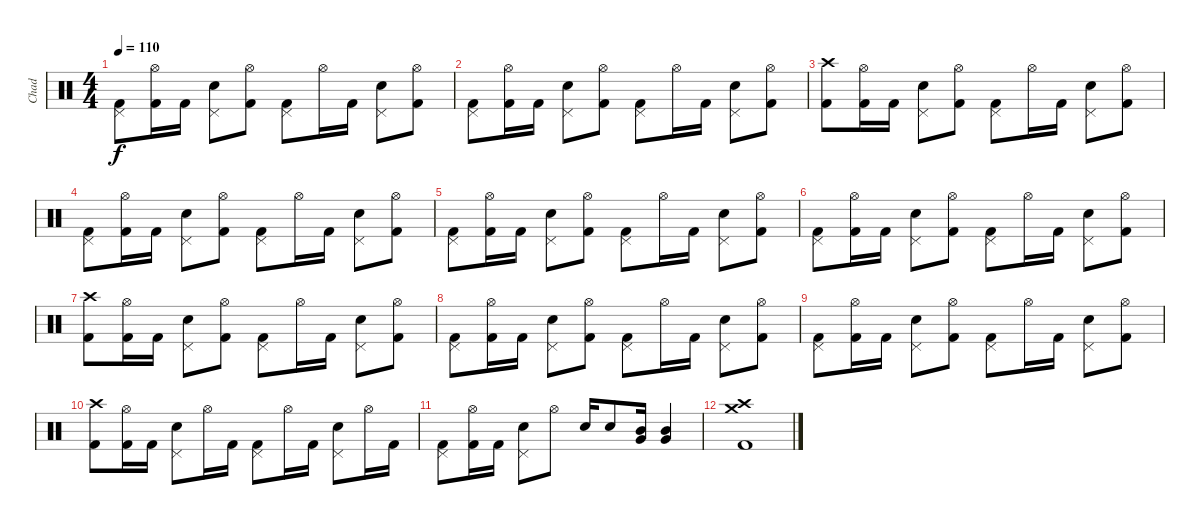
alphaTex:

\track ("Chad" "Chad") {instrument percussion}
\staff {score}
\articulation defaults
\ts (4 4)
\tempo 110
\clef neutral
\ks c
("Pedal Hi-Hat (hit)" "Kick (hit) 2").8{dy f} ("Hi-Hat (open)" "Kick (hit) 2").16 "Kick (hit) 2".16 ("Pedal Hi-Hat (hit)" "Electric Snare (hit)").8 ("Hi-Hat (open)" "Kick (hit) 2").8 ("Pedal Hi-Hat (hit)" "Kick (hit) 2").8 "Hi-Hat (open)".16 "Kick (hit) 2".16 ("Pedal Hi-Hat (hit)" "Electric Snare (hit)").8 ("Hi-Hat (open)" "Kick (hit) 2").8 |
("Pedal Hi-Hat (hit)" "Kick (hit) 2").8 ("Hi-Hat (open)" "Kick (hit) 2").16 "Kick (hit) 2".16 ("Pedal Hi-Hat (hit)" "Electric Snare (hit)").8 ("Hi-Hat (open)" "Kick (hit) 2").8 ("Pedal Hi-Hat (hit)" "Kick (hit) 2").8 "Hi-Hat (open)".16 "Kick (hit) 2".16 ("Pedal Hi-Hat (hit)" "Electric Snare (hit)").8 ("Hi-Hat (open)" "Kick (hit) 2").8 |
("Crash high (hit)" "Kick (hit) 2").8 ("Hi-Hat (open)" "Kick (hit) 2").16 "Kick (hit) 2".16 ("Pedal Hi-Hat (hit)" "Electric Snare (hit)").8 ("Hi-Hat (open)" "Kick (hit) 2").8 ("Pedal Hi-Hat (hit)" "Kick (hit) 2").8 "Hi-Hat (open)".16 "Kick (hit) 2".16 ("Pedal Hi-Hat (hit)" "Electric Snare (hit)").8 ("Hi-Hat (open)" "Kick (hit) 2").8 |
("Pedal Hi-Hat (hit)" "Kick (hit) 2").8 ("Hi-Hat (open)" "Kick (hit) 2").16 "Kick (hit) 2".16 ("Pedal Hi-Hat (hit)" "Electric Snare (hit)").8 ("Hi-Hat (open)" "Kick (hit) 2").8 ("Pedal Hi-Hat (hit)" "Kick (hit) 2").8 "Hi-Hat (open)".16 "Kick (hit) 2".16 ("Pedal Hi-Hat (hit)" "Electric Snare (hit)").8 ("Hi-Hat (open)" "Kick (hit) 2").8 |
("Pedal Hi-Hat (hit)" "Kick (hit) 2").8 ("Hi-Hat (open)" "Kick (hit) 2").16 "Kick (hit) 2".16 ("Pedal Hi-Hat (hit)" "Electric Snare (hit)").8 ("Hi-Hat (open)" "Kick (hit) 2").8 ("Pedal Hi-Hat (hit)" "Kick (hit) 2").8 "Hi-Hat (open)".16 "Kick (hit) 2".16 ("Pedal Hi-Hat (hit)" "Electric Snare (hit)").8 ("Hi-Hat (open)" "Kick (hit) 2").8 |
("Pedal Hi-Hat (hit)" "Kick (hit) 2").8 ("Hi-Hat (open)" "Kick (hit) 2").16 "Kick (hit) 2".16 ("Pedal Hi-Hat (hit)" "Electric Snare (hit)").8 ("Hi-Hat (open)" "Kick (hit) 2").8 ("Pedal Hi-Hat (hit)" "Kick (hit) 2").8 "Hi-Hat (open)".16 "Kick (hit) 2".16 ("Pedal Hi-Hat (hit)" "Electric Snare (hit)").8 ("Hi-Hat (open)" "Kick (hit) 2").8 |
("Crash high (hit)" "Kick (hit) 2").8 ("Hi-Hat (open)" "Kick (hit) 2").16 "Kick (hit) 2".16 ("Pedal Hi-Hat (hit)" "Electric Snare (hit)").8 ("Hi-Hat (open)" "Kick (hit) 2").8 ("Pedal Hi-Hat (hit)" "Kick (hit) 2").8 "Hi-Hat (open)".16 "Kick (hit) 2".16 ("Pedal Hi-Hat (hit)" "Electric Snare (hit)").8 ("Hi-Hat (open)" "Kick (hit) 2").8 |
("Pedal Hi-Hat (hit)" "Kick (hit) 2").8 ("Hi-Hat (open)" "Kick (hit) 2").16 "Kick (hit) 2".16 ("Pedal Hi-Hat (hit)" "Electric Snare (hit)").8 ("Hi-Hat (open)" "Kick (hit) 2").8 ("Pedal Hi-Hat (hit)" "Kick (hit) 2").8 "Hi-Hat (open)".16 "Kick (hit) 2".16 ("Pedal Hi-Hat (hit)" "Electric Snare (hit)").8 ("Hi-Hat (open)" "Kick (hit) 2").8 |
("Pedal Hi-Hat (hit)" "Kick (hit) 2").8 ("Hi-Hat (open)" "Kick (hit) 2").16 "Kick (hit) 2".16 ("Pedal Hi-Hat (hit)" "Electric Snare (hit)").8 ("Hi-Hat (open)" "Kick (hit) 2").8 ("Pedal Hi-Hat (hit)" "Kick (hit) 2").8 "Hi-Hat (open)".16 "Kick (hit) 2".16 ("Pedal Hi-Hat (hit)" "Electric Snare (hit)").8 ("Hi-Hat (open)" "Kick (hit) 2").8 |
("Crash high (hit)" "Kick (hit) 2").8 ("Hi-Hat (open)" "Kick (hit) 2").16 "Kick (hit) 2".16 ("Pedal Hi-Hat (hit)" "Electric Snare (hit)").8 "Hi-Hat (open)".16 "Kick (hit) 2".16 ("Pedal Hi-Hat (hit)" "Kick (hit) 2").8 "Hi-Hat (open)".16 "Kick (hit) 2".16 ("Pedal Hi-Hat (hit)" "Electric Snare (hit)").8 "Hi-Hat (open)".16 "Kick (hit) 2".16 |
("Pedal Hi-Hat (hit)" "Kick (hit) 2").8 ("Hi-Hat (open)" "Kick (hit) 2").16 "Kick (hit) 2".16 ("Pedal Hi-Hat (hit)" "Electric Snare (hit)").8 "Hi-Hat (open)".8 "Electric Snare (hit)".16 "Electric Snare (hit)".8 ("Mid Tom (hit)" "Very Low Tom (hit)").16 ("Mid Tom (hit)" "Very Low Tom (hit)").4 |
("Crash high (hit)" "Crash medium (hit)" "Kick (hit) 2").1
